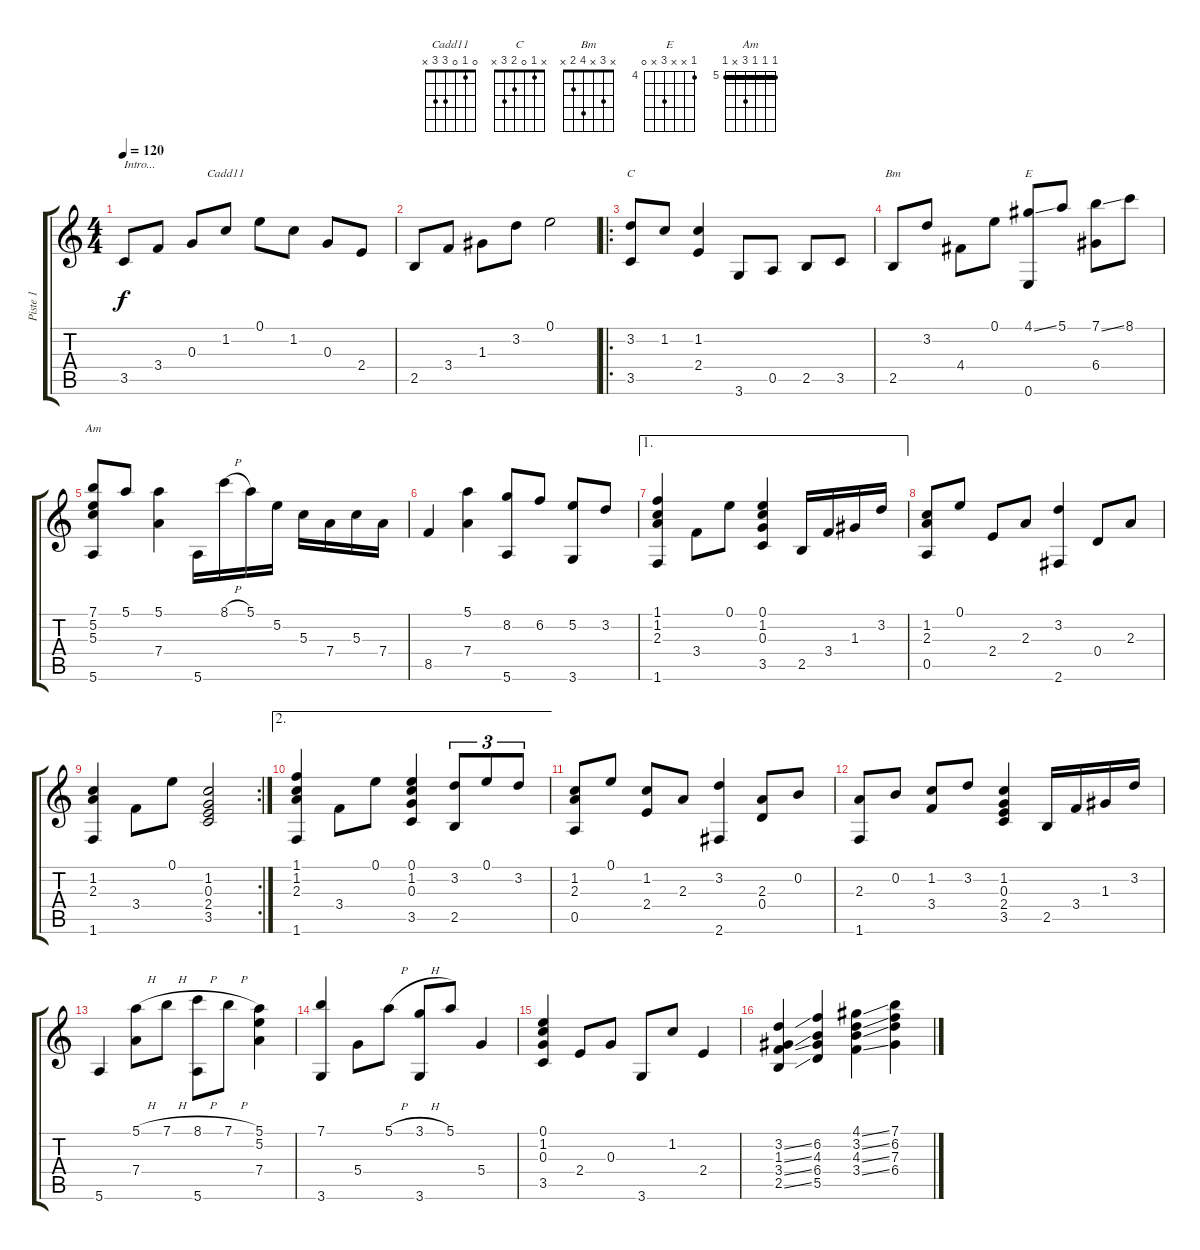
\track ("Piste 1" "Piste 1") {instrument acousticguitarsteel}
\staff {score tabs}
\tuning (E4 B3 G3 D3 A2 E2) {hide}
\chord ("Cadd11" 0 1 0 3 3 x)
\chord ("C" x 1 0 2 3 x)
\chord ("Bm" x 3 x 4 2 x)
\chord ("E" 4 x x 6 x 0) {firstfret 4}
\chord ("Am" 5 5 5 7 x 5) {firstfret 5 barre 5}
\ts (4 4)
\tempo 120
\clef g2
\ks c
3.5.8{txt "Intro..." dy f instrument acousticguitarsteel} 3.4.8 0.3.8 1.2.8{ch "Cadd11"} 0.1.8 1.2.8 0.3.8 2.4.8 |
2.5.8 3.4.8 1.3.8 3.2.8 0.1.2 |
\ro
(3.2 3.5).8{ch "C"} 1.2.8 (1.2 2.4).4 3.6.8 0.5.8 2.5.8 3.5.8 |
2.5.8{ch "Bm"} 3.2.8 4.4.8 0.1.8 (4.1{ss} 0.6).8{ch "E"} 5.1.8 (7.1{ss} 6.4).8 8.1.8 |
(7.1 5.2 5.3 5.6).8{ch "Am"} 5.1.8 (5.1 7.4).4 5.6.16 8.1{h}.16 5.1.16 5.2.16 5.3.16 7.4.16 5.3.16 7.4.16 |
8.5.4 (5.1 7.4).4 (8.2 5.6).8 6.2.8 (5.2 3.6).8 3.2.8 |
\ae 1
(1.1 1.2 2.3 1.6).4 3.4.8 0.1.8 (0.1 1.2 0.3 3.5).4 2.5.16 3.4.16 1.3.16 3.2.16 |
(1.2 2.3 0.5).8 0.1.8 2.4.8 2.3.8 (3.2 2.6).4 0.4.8 2.3.8 |
\rc 2
(1.2 2.3 1.6).4 3.4.8 0.1.8 (1.2 0.3 2.4 3.5).2 |
\ae 2
(1.1 1.2 2.3 1.6).4 3.4.8 0.1.8 (0.1 1.2 0.3 3.5).4 (3.2 2.5).8{tu (3 2)} 0.1.8{tu (3 2)} 3.2.8{tu (3 2)} |
(1.2 2.3 0.5).8 0.1.8 (1.2 2.4).8 2.3.8 (3.2 2.6).4 (2.3 0.4).8 0.2.8 |
(2.3 1.6).8 0.2.8 (1.2 3.4).8 3.2.8 (1.2 0.3 2.4 3.5).4 2.5.16 3.4.16 1.3.16 3.2.16 |
5.6.4 (5.1{h} 7.4).8 7.1{h}.8 (8.1{h} 5.6).8 7.1{h}.8 (5.1 5.2 7.4).4 |
(7.1 3.6).4 5.4.8 5.1{h}.8 (3.1{h} 3.6).8 5.1.8 5.4.4 |
(0.1 1.2 0.3 3.5).4 2.4.8 0.3.8 3.6.8 1.2.8 2.4.4 |
(3.2{ss} 1.3{ss} 3.4{ss} 2.5{ss}).4 (6.2 4.3 6.4 5.5).4 (4.1{ss} 3.2{ss} 4.3{ss} 3.4{ss}).4 (7.1 6.2 7.3 6.4).4
